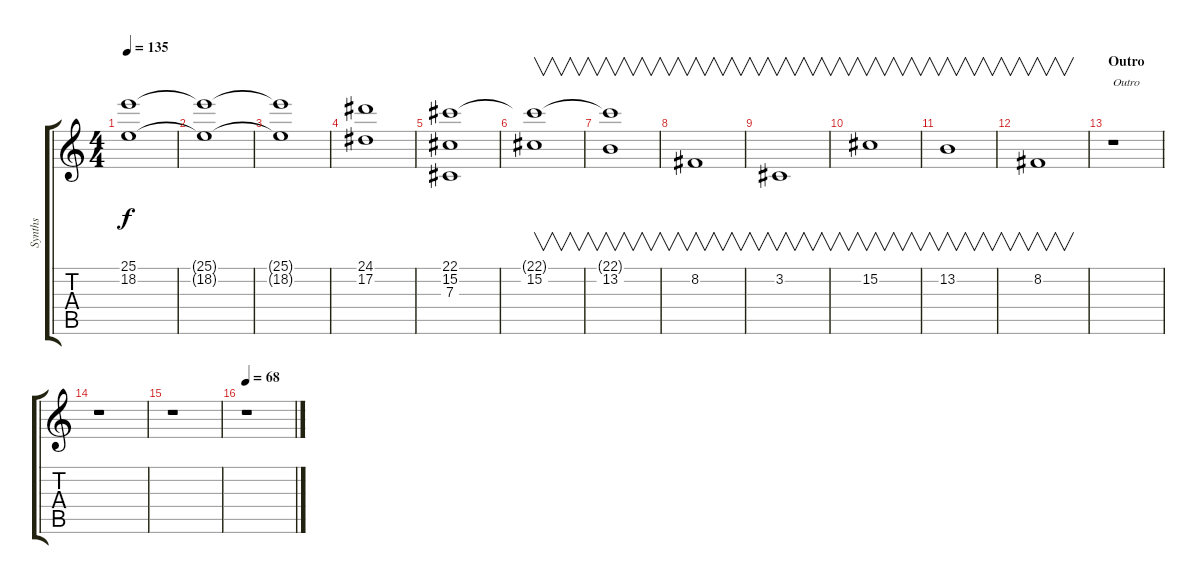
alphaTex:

\track ("Synths" "Synths") {instrument synthstrings1}
\staff {score tabs}
\tuning (Eb4 Bb3 Gb3 Db3 Ab2 Eb2) {hide}
\ts (4 4)
\tempo 135
\clef g2
\ks c
(25.1 18.2).1{dy f} |
(25.1{t} 18.2{t}).1 |
(25.1{t} 18.2{t}).1 |
(24.1 17.2).1 |
(22.1 15.2 7.3).1 |
(22.1{t} 15.2).1{v} |
(22.1{t} 13.2).1{v} |
8.2.1{v} |
3.2.1{v} |
15.2.1{v} |
13.2.1{v} |
8.2.1{v} |
\section ("" "Outro")
r.1{txt "Outro"} |
r.1 |
r.1 |
\tempo 68
r.1
